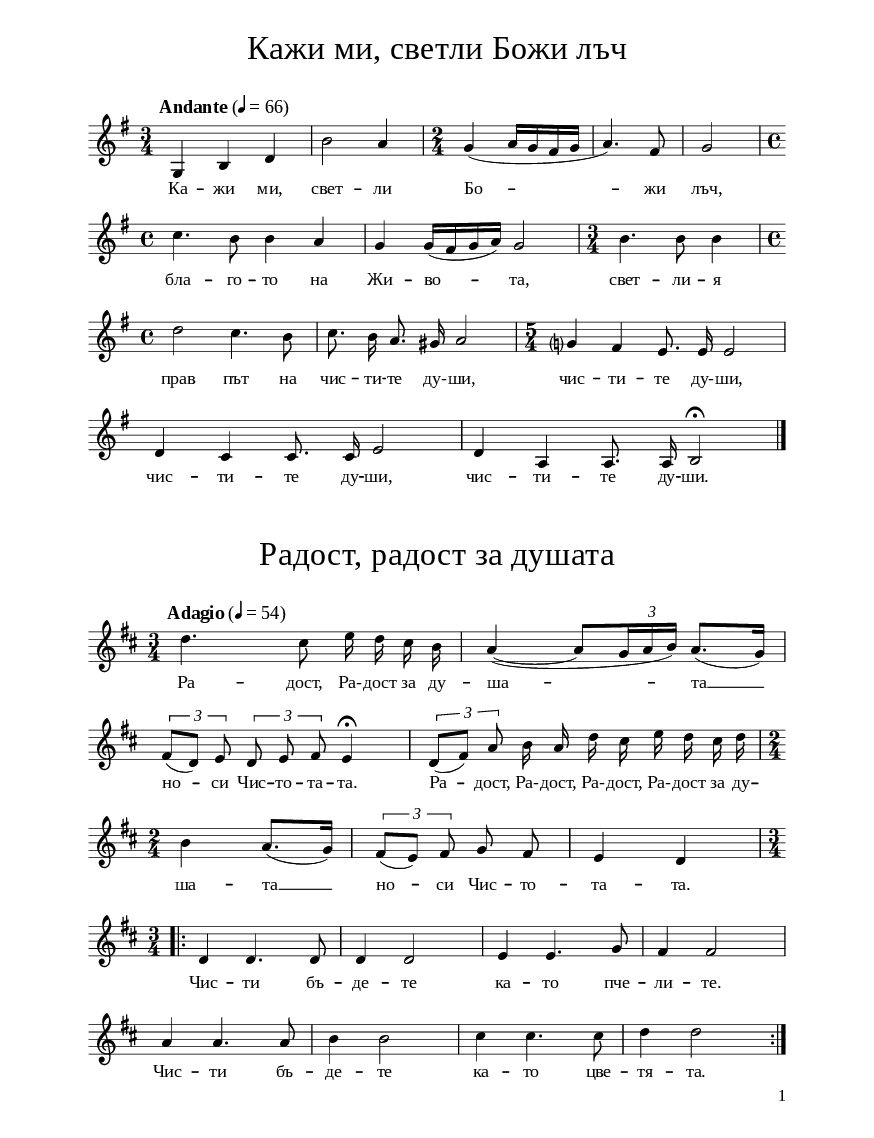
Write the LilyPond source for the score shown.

\version "2.24.2"

% include paper part and global functions
\include "include/globals.ily"

\bookpart {
  \label #'ref167_2
  \tocItem \markup "Кажи ми, светли Божи лъч"
  \paper {
    print-all-headers = ##t
    print-page-number = ##t
    print-first-page-number = ##t

    % put page numbers on the bottom
    oddHeaderMarkup = \markup ""
    evenHeaderMarkup = \markup ""
    oddFooterMarkup = \markup
    \fill-line {
      ""
      \if \should-print-page-number \fromproperty #'page:page-number-string
    }
    evenFooterMarkup = \markup
    \fill-line {
      \if \should-print-page-number \fromproperty #'page:page-number-string
      ""
    }

    left-margin = 1.5\cm
    right-margin = 1.5\cm
    top-margin = 1.6\cm
    bottom-margin = 1.2\cm
    ragged-bottom = ##t % do not spread the staves to fill the whole vertical space

    % change distance between staves
    system-system-spacing =
    #'((basic-distance . 10)
       (minimum-distance . 6)
       (padding . 1)
       (stretchability . 12))
  }
  \score {
    \include "include/score-layout.ily"

    \new Voice \absolute {
      \clef treble
      \key g \major
      \time 3/4
      \tempoFunc "Andante" 4 "66"
      \autoBeamOff
      g4  b4  d'4 | % 2
      b'2  a'4 | % 3
      \time 2/4  | % 3
      g'4 (  a'16 [  g'16  fis'16  g'16
      ] | % 4
      a'4. )  fis'8 | % 5
      g'2 \break | % 6
      \time 4/4  | % 6
      c''4.  b'8  b'4  a'4 | % 7
      g'4  g'16 ( [  fis'16  g'16  a'16
      ) ]  g'2 | % 8
      \time 3/4  | % 8
      b'4.  b'8  b'4 \break | % 9
      \time 4/4  | % 9
      d''2  c''4.  b'8 |
      c''8.  b'16  a'8.  gis'16
      a'2 | % 11
      \time 5/4  | % 11
      g'?4  fis'4  e'8.  e'16  e'2
      \break | % 12
      d'4  c'4  c'8.  c'16  e'2 | % 13
      d'4  a4  a8.  a16  b2 ^\fermata
      \bar "|."
    }

    \addlyrics {
      Ка -- жи ми, свет -- ли Бо --
      жи лъч, бла -- го -- то
      на Жи -- во --   та, свет --
      ли -- я прав път на чис -- ти --
      те "ду-" -- ши, чис -- ти -- те "ду-" --
      ши, чис -- ти -- те ду -- ши, чис --
      ти -- те ду -- ши.}

      \header {
        title = \titleFunc "Кажи ми, светли Божи лъч" "Kaži mi, svetli Boži lăč"
      }

      \midi{}

    } % score

    \label #'ref155_1
    \tocItem \markup "Радост, радост за душата"
    \score {
      \include "include/score-layout.ily"

      \new Voice \absolute {
        \clef treble
        \key d \major
        \time 3/4
        \tempoFunc "Adagio" 4 "54"
        \autoBeamOff
        d''4.  cis''8  e''16  d''16
        cis''16  b'16 | % 2
        a'4 ( ~  a'8 [ \once \omit TupletBracket
        \times 2/3  {
          g'16  a'16  b'16 ) ]
        }
        a'8. ( [  g'16 ) ] \break | % 3

        \times 2/3  {
          fis'8 ( [  d'8 ) ] e'8
        }

        \times 2/3  {
          d'8   e'8  fis'8
        }
        e'4 ^\fermata \noBreak | % 4

        \times 2/3  {
          d'8 ([  fis'8 ]) a'8
        }
        b'16  a'16  d''16  cis''16
        e''16  d''16  cis''16  d''16
        \break | % 5
        \time 2/4
        b'4  a'8. [(  g'16 )]
        \times 2/3  {
          fis'8 ( [  e'8 ) ] fis'8
        }
        % 6
        g'8  fis'8  e'4  d'4 \time 3/4 \break \repeat
        volta 2 {
          | % 7
          d'4  d'4.  d'8 | % 8
          d'4  d'2 | % 9
          e'4  e'4.  g'8 |
          fis'4  fis'2 \break | % 11
          a'4  a'4.  a'8 | % 12
          b'4  b'2 | % 13
          cis''4  cis''4.  cis''8 | % 14
          d''4  d''2
        }

      }

      \addlyrics {
        Ра -- дост, "Ра-" -- дост за ду -- ша
        --  та __  но -- си
        Чис -- то -- та -- та. Ра -- дост,
        "Ра-" -- дост, "Ра-" -- дост, "Ра-" -- дост
        за ду -- ша -- та __  но -- си
        Чис -- то -- та -- та. Чис -- ти бъ --
        де -- те ка -- то пче -- ли -- те.
        Чис -- ти бъ -- де -- те ка -- то
        цве -- тя -- та.
      }

      \header {
        title = \titleFunc "Радост, радост за душата" "Radost, radost za dušata"
      }

      \midi{}

    } % score


  } % bookpart

  % Più mosso
  %
